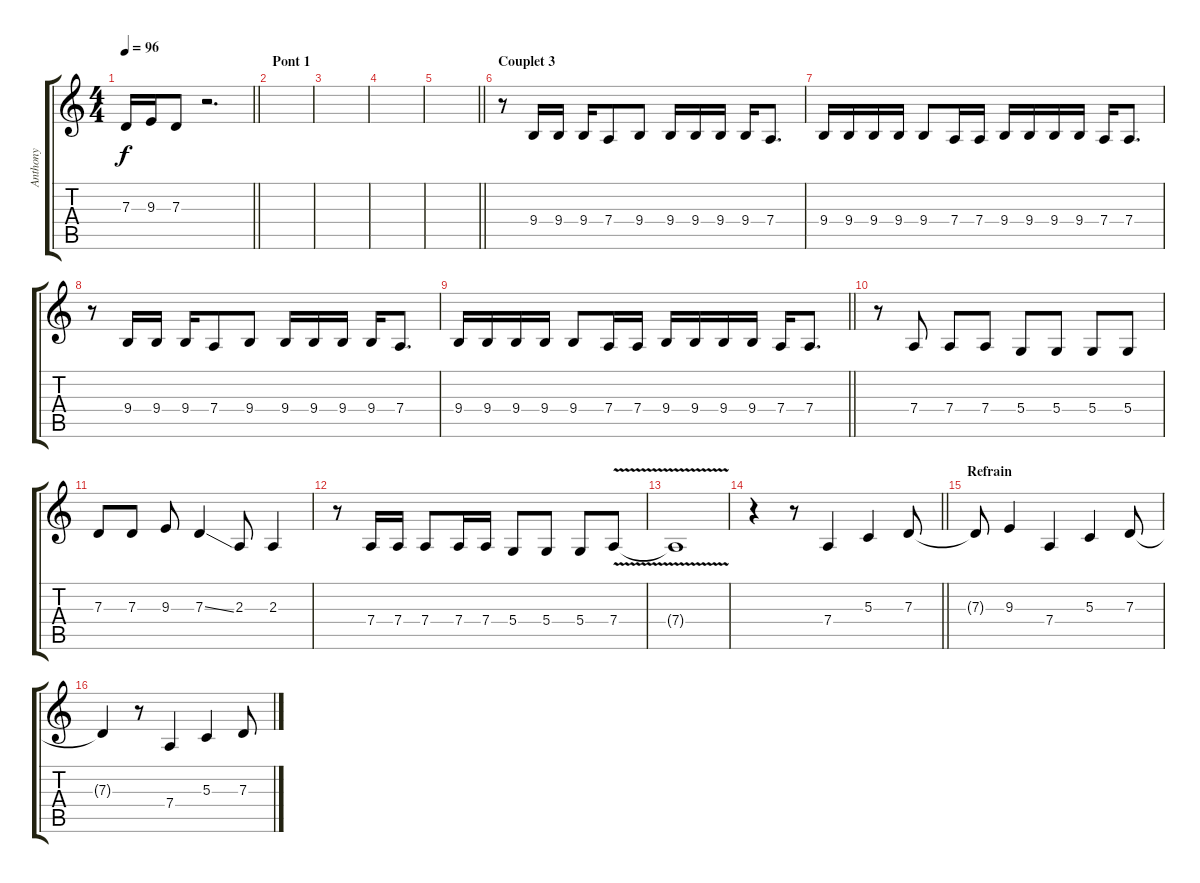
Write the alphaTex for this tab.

\track ("Anthony" "Anthony") {instrument violin}
\staff {score tabs}
\tuning (E4 B3 G3 D3 A2 E2) {hide}
\ts (4 4)
\tempo 96
\clef g2
\barLineRight lightlight
\ks c
7.3.16{dy f} 9.3.16 7.3.8 r.2{d} |
\section ("" "Pont 1")
|
|
|
\barLineRight lightlight
|
\section ("" "Couplet 3")
r.8 9.4.16 9.4.16 9.4.16 7.4.8 9.4.8 9.4.16 9.4.16 9.4.16 9.4.16 7.4.8{d} |
9.4.16 9.4.16 9.4.16 9.4.16 9.4.8 7.4.16 7.4.16 9.4.16 9.4.16 9.4.16 9.4.16 7.4.16 7.4.8{d} |
r.8 9.4.16 9.4.16 9.4.16 7.4.8 9.4.8 9.4.16 9.4.16 9.4.16 9.4.16 7.4.8{d} |
\barLineRight lightlight
9.4.16 9.4.16 9.4.16 9.4.16 9.4.8 7.4.16 7.4.16 9.4.16 9.4.16 9.4.16 9.4.16 7.4.16 7.4.8{d} |
r.8 7.4.8 7.4.8 7.4.8 5.4.8 5.4.8 5.4.8 5.4.8 |
7.3.8 7.3.8 9.3.8 7.3{ss}.4 2.3.8 2.3.4 |
r.8 7.4.16 7.4.16 7.4.8 7.4.16 7.4.16 5.4.8 5.4.8 5.4.8 7.4{v}.8 |
7.4{t}.1 |
\barLineRight lightlight
r.4 r.8 7.4.4 5.3.4 7.3.8 |
\section ("" "Refrain")
7.3{t}.8 9.3.4 7.4.4 5.3.4 7.3.8 |
7.3{t}.4 r.8 7.4.4 5.3.4 7.3.8
